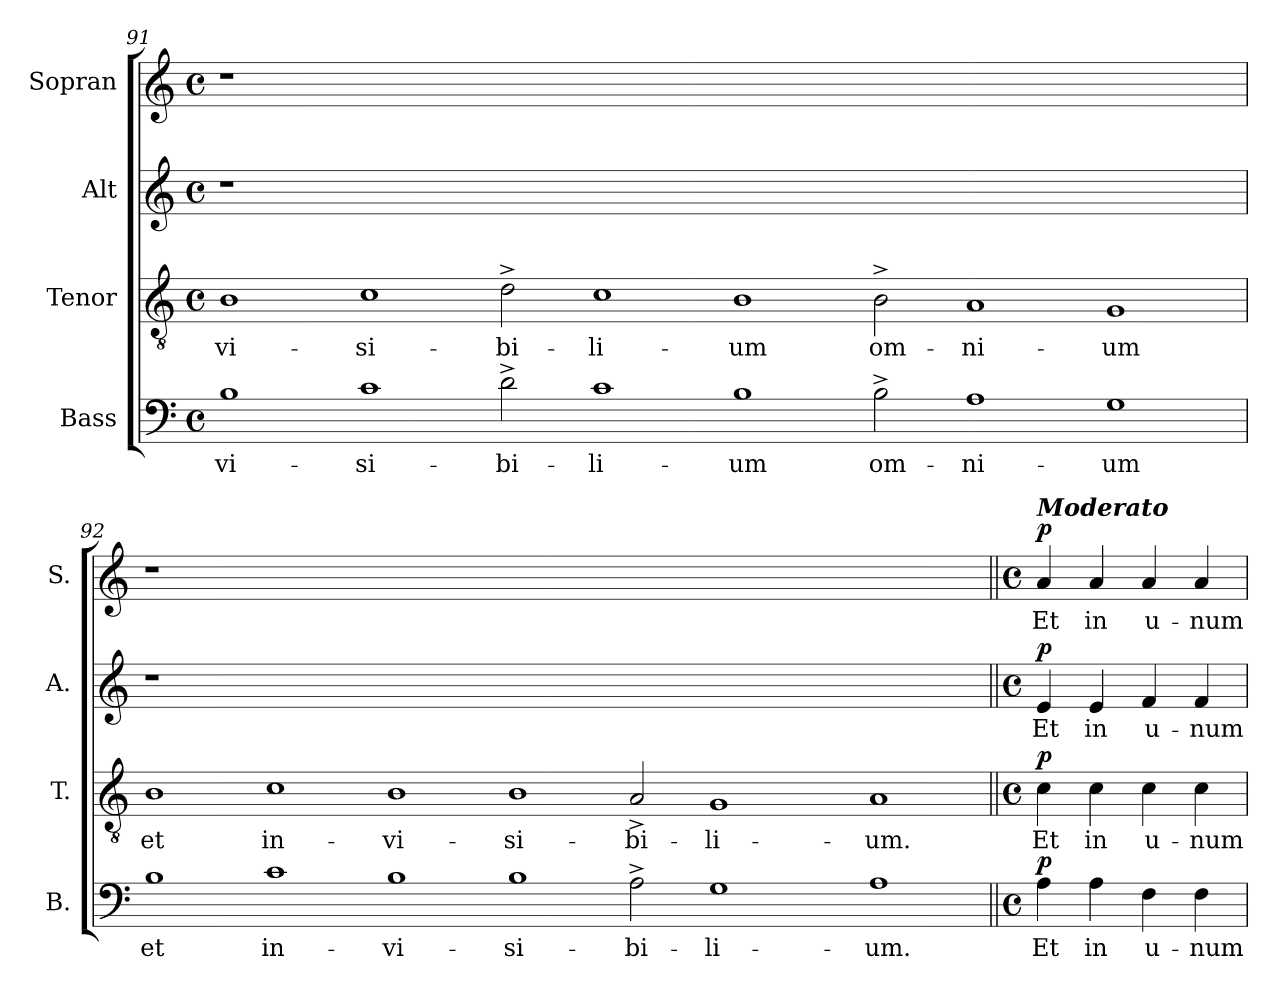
**kern	**text	**dynam	**kern	**text	**dynam	**kern	**text	**dynam	**kern	**text	**dynam
*part4	*part4	*part4	*part3	*part3	*part3	*part2	*part2	*part2	*part1	*part1	*part1
*staff4	*staff4	*staff4	*staff3	*staff3	*staff3	*staff2	*staff2	*staff2	*staff1	*staff1	*staff1
*I"Bass	*	*	*I"Tenor	*	*	*I"Alt	*	*	*I"Sopran	*	*
*I'B.	*	*	*I'T.	*	*	*I'A.	*	*	*I'S.	*	*
!!LO:LB:g=z
*clefF4	*	*	*clefGv2	*	*	*clefG2	*	*	*clefG2	*	*
*k[]	*	*	*k[]	*	*	*k[]	*	*	*k[]	*	*
*C:	*	*	*C:	*	*	*C:	*	*	*C:	*	*
*M4/4	*	*	*M4/4	*	*	*M4/4	*	*	*M4/4	*	*
*met(c)	*	*	*met(c)	*	*	*met(c)	*	*	*met(c)	*	*
=91	=91	=91	=91	=91	=91	=91	=91	=91	=91	=91	=91
!	!LO:LY:b	!	!	!LO:LY:b	!	!	!	!	!	!	!
1B	vi-	.	1B	vi-	.	1r	.	.	1r	.	.
!	!LO:LY:b	!	!	!LO:LY:b	!	!	!	!	!	!	!
1c	-si-	.	1c	-si-	.	00.ryy	.	.	00.ryy	.	.
!	!LO:LY:b	!	!	!LO:LY:b	!	!	!	!	!	!	!
2d^>\	-bi-	.	2d^>\	-bi-	.	.	.	.	.	.	.
!	!LO:LY:b	!	!	!LO:LY:b	!	!	!	!	!	!	!
1c	-li-	.	1c	-li-	.	.	.	.	.	.	.
!	!LO:LY:b	!	!	!LO:LY:b	!	!	!	!	!	!	!
1B	-um	.	1B	-um	.	.	.	.	.	.	.
!	!LO:LY:b	!	!	!LO:LY:b	!	!	!	!	!	!	!
2B^>\	om-	.	2B^>\	om-	.	.	.	.	.	.	.
!	!LO:LY:b	!	!	!LO:LY:b	!	!	!	!	!	!	!
1A	-ni-	.	1A	-ni-	.	.	.	.	.	.	.
!	!LO:LY:b	!	!	!LO:LY:b	!	!	!	!	!	!	!
1G	-um	.	1G	-um	.	.	.	.	.	.	.
=92	=92	=92	=92	=92	=92	=92	=92	=92	=92	=92	=92
!	!LO:LY:b	!	!	!LO:LY:b	!	!	!	!	!	!	!
1B	et	.	1B	et	.	1r	.	.	1r	.	.
!	!LO:LY:b	!	!	!LO:LY:b	!	!	!	!	!	!	!
1c	in-	.	1c	in-	.	00ryy	.	.	00ryy	.	.
!	!LO:LY:b	!	!	!LO:LY:b	!	!	!	!	!	!	!
1B	-vi-	.	1B	-vi-	.	.	.	.	.	.	.
!	!LO:LY:b	!	!	!LO:LY:b	!	!	!	!	!	!	!
1B	-si-	.	1B	-si-	.	.	.	.	.	.	.
!	!LO:LY:b	!	!	!LO:LY:b	!	!	!	!	!	!	!
2A^>\	-bi-	.	2A^</	-bi-	.	.	.	.	.	.	.
!	!LO:LY:b	!	!	!LO:LY:b	!	!	!	!	!	!	!
1G	-li-	.	1G	-li-	.	.	.	.	.	.	.
.	.	.	.	.	.	1.ryy	.	.	1.ryy	.	.
!	!LO:LY:b	!	!	!LO:LY:b	!	!	!	!	!	!	!
1A	-um.	.	1A	-um.	.	.	.	.	.	.	.
!!LO:LB:g=z
=93||	=93||	=93||	=93||	=93||	=93||	=93||	=93||	=93||	=93||	=93||	=93||
*M4/4	*	*	*M4/4	*	*	*M4/4	*	*	*M4/4	*	*
*met(c)	*	*	*met(c)	*	*	*met(c)	*	*	*met(c)	*	*
!	!	!	!	!	!	!	!	!	!LO:TX:a:Bi:t=Moderato	!	!
!	!LO:LY:b	!LO:DY:a	!	!LO:LY:b	!LO:DY:a	!	!LO:LY:b	!LO:DY:a	!	!LO:LY:b	!LO:DY:a
4A\	Et	p	4c\	Et	p	4e/	Et	p	4a/	Et	p
!	!LO:LY:b	!	!	!LO:LY:b	!	!	!LO:LY:b	!	!	!LO:LY:b	!
4A\	in	.	4c\	in	.	4e/	in	.	4a/	in	.
!	!LO:LY:b	!	!	!LO:LY:b	!	!	!LO:LY:b	!	!	!LO:LY:b	!
4F\	u-	.	4c\	u-	.	4f/	u-	.	4a/	u-	.
!	!LO:LY:b	!	!	!LO:LY:b	!	!	!LO:LY:b	!	!	!LO:LY:b	!
4F\	-num	.	4c\	-num	.	4f/	-num	.	4a/	-num	.
=	=	=	=	=	=	=	=	=	=	=	=
*-	*-	*-	*-	*-	*-	*-	*-	*-	*-	*-	*-
